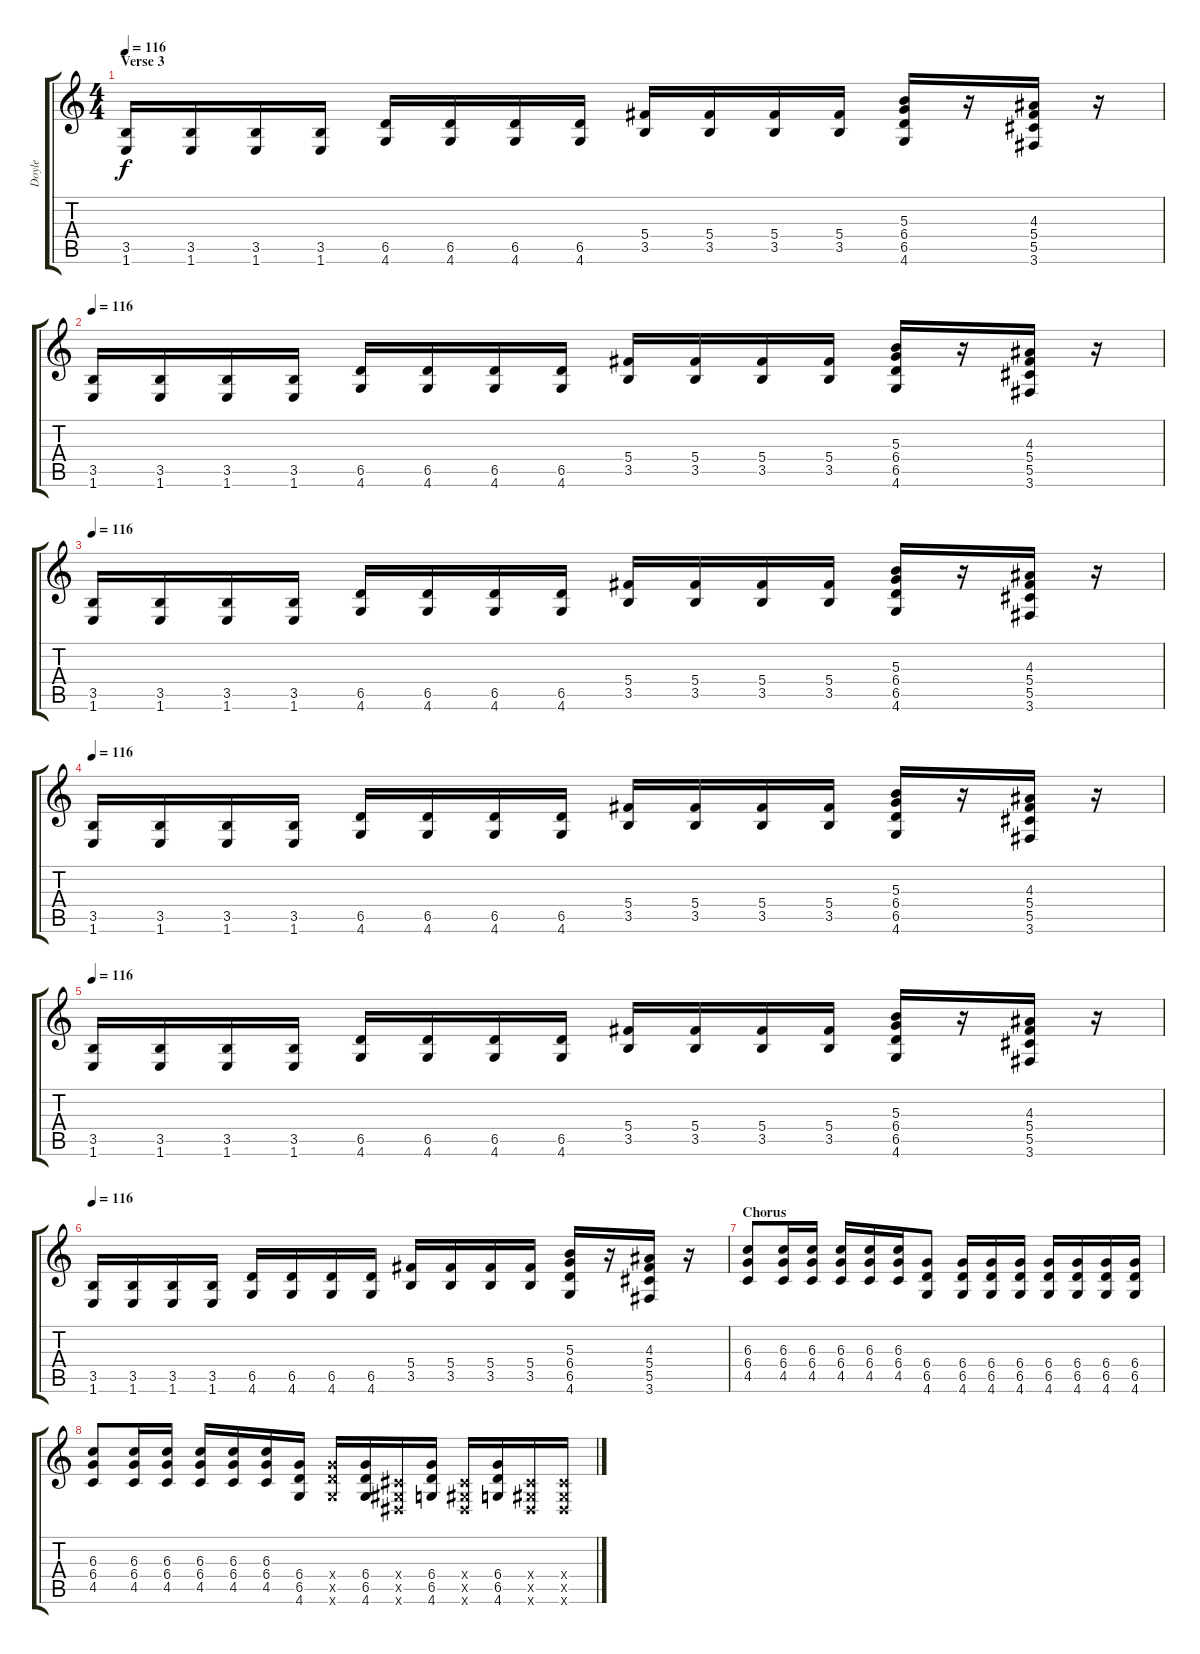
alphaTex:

\track ("Doyle " "Doyle ") {instrument overdrivenguitar}
\staff {score tabs}
\tuning (Eb4 Bb3 Gb3 Db3 Ab2 Eb2) {hide}
\ts (4 4)
\section ("" "Verse 3")
\tempo 116
\clef g2
\ks c
(3.5 1.6).16{dy f} (3.5 1.6).16 (3.5 1.6).16 (3.5 1.6).16 (6.5 4.6).16 (6.5 4.6).16 (6.5 4.6).16 (6.5 4.6).16 (5.4 3.5).16 (5.4 3.5).16 (5.4 3.5).16 (5.4 3.5).16 (5.3 6.4 6.5 4.6).16 r.16 (4.3 5.4 5.5 3.6).16 r.16 |
\tempo 116
(3.5 1.6).16 (3.5 1.6).16 (3.5 1.6).16 (3.5 1.6).16 (6.5 4.6).16 (6.5 4.6).16 (6.5 4.6).16 (6.5 4.6).16 (5.4 3.5).16 (5.4 3.5).16 (5.4 3.5).16 (5.4 3.5).16 (5.3 6.4 6.5 4.6).16 r.16 (4.3 5.4 5.5 3.6).16 r.16 |
\tempo 116
(3.5 1.6).16 (3.5 1.6).16 (3.5 1.6).16 (3.5 1.6).16 (6.5 4.6).16 (6.5 4.6).16 (6.5 4.6).16 (6.5 4.6).16 (5.4 3.5).16 (5.4 3.5).16 (5.4 3.5).16 (5.4 3.5).16 (5.3 6.4 6.5 4.6).16 r.16 (4.3 5.4 5.5 3.6).16 r.16 |
\tempo 116
(3.5 1.6).16 (3.5 1.6).16 (3.5 1.6).16 (3.5 1.6).16 (6.5 4.6).16 (6.5 4.6).16 (6.5 4.6).16 (6.5 4.6).16 (5.4 3.5).16 (5.4 3.5).16 (5.4 3.5).16 (5.4 3.5).16 (5.3 6.4 6.5 4.6).16 r.16 (4.3 5.4 5.5 3.6).16 r.16 |
\tempo 116
(3.5 1.6).16 (3.5 1.6).16 (3.5 1.6).16 (3.5 1.6).16 (6.5 4.6).16 (6.5 4.6).16 (6.5 4.6).16 (6.5 4.6).16 (5.4 3.5).16 (5.4 3.5).16 (5.4 3.5).16 (5.4 3.5).16 (5.3 6.4 6.5 4.6).16 r.16 (4.3 5.4 5.5 3.6).16 r.16 |
\tempo 116
(3.5 1.6).16 (3.5 1.6).16 (3.5 1.6).16 (3.5 1.6).16 (6.5 4.6).16 (6.5 4.6).16 (6.5 4.6).16 (6.5 4.6).16 (5.4 3.5).16 (5.4 3.5).16 (5.4 3.5).16 (5.4 3.5).16 (5.3 6.4 6.5 4.6).16 r.16 (4.3 5.4 5.5 3.6).16 r.16 |
\section ("" "Chorus")
(6.3 6.4 4.5).8 (6.3 6.4 4.5).16 (6.3 6.4 4.5).16 (6.3 6.4 4.5).16 (6.3 6.4 4.5).16 (6.3 6.4 4.5).16 (6.4 6.5 4.6).8 (6.4 6.5 4.6).16 (6.4 6.5 4.6).16 (6.4 6.5 4.6).16 (6.4 6.5 4.6).16 (6.4 6.5 4.6).16 (6.4 6.5 4.6).16 (6.4 6.5 4.6).16 |
(6.3 6.4 4.5).8 (6.3 6.4 4.5).16 (6.3 6.4 4.5).16 (6.3 6.4 4.5).16 (6.3 6.4 4.5).16 (6.3 6.4 4.5).16 (6.4 6.5 4.6).16 (6.4{x} 6.5{x} 4.6{x}).16 (6.4 6.5 4.6).16 (0.4{x} 0.5{x} 0.6{x}).16 (6.4 6.5 4.6).16 (0.4{x} 0.5{x} 0.6{x}).16 (6.4 6.5 4.6).16 (0.4{x} 0.5{x} 0.6{x}).16 (0.4{x} 0.5{x} 0.6{x}).16
